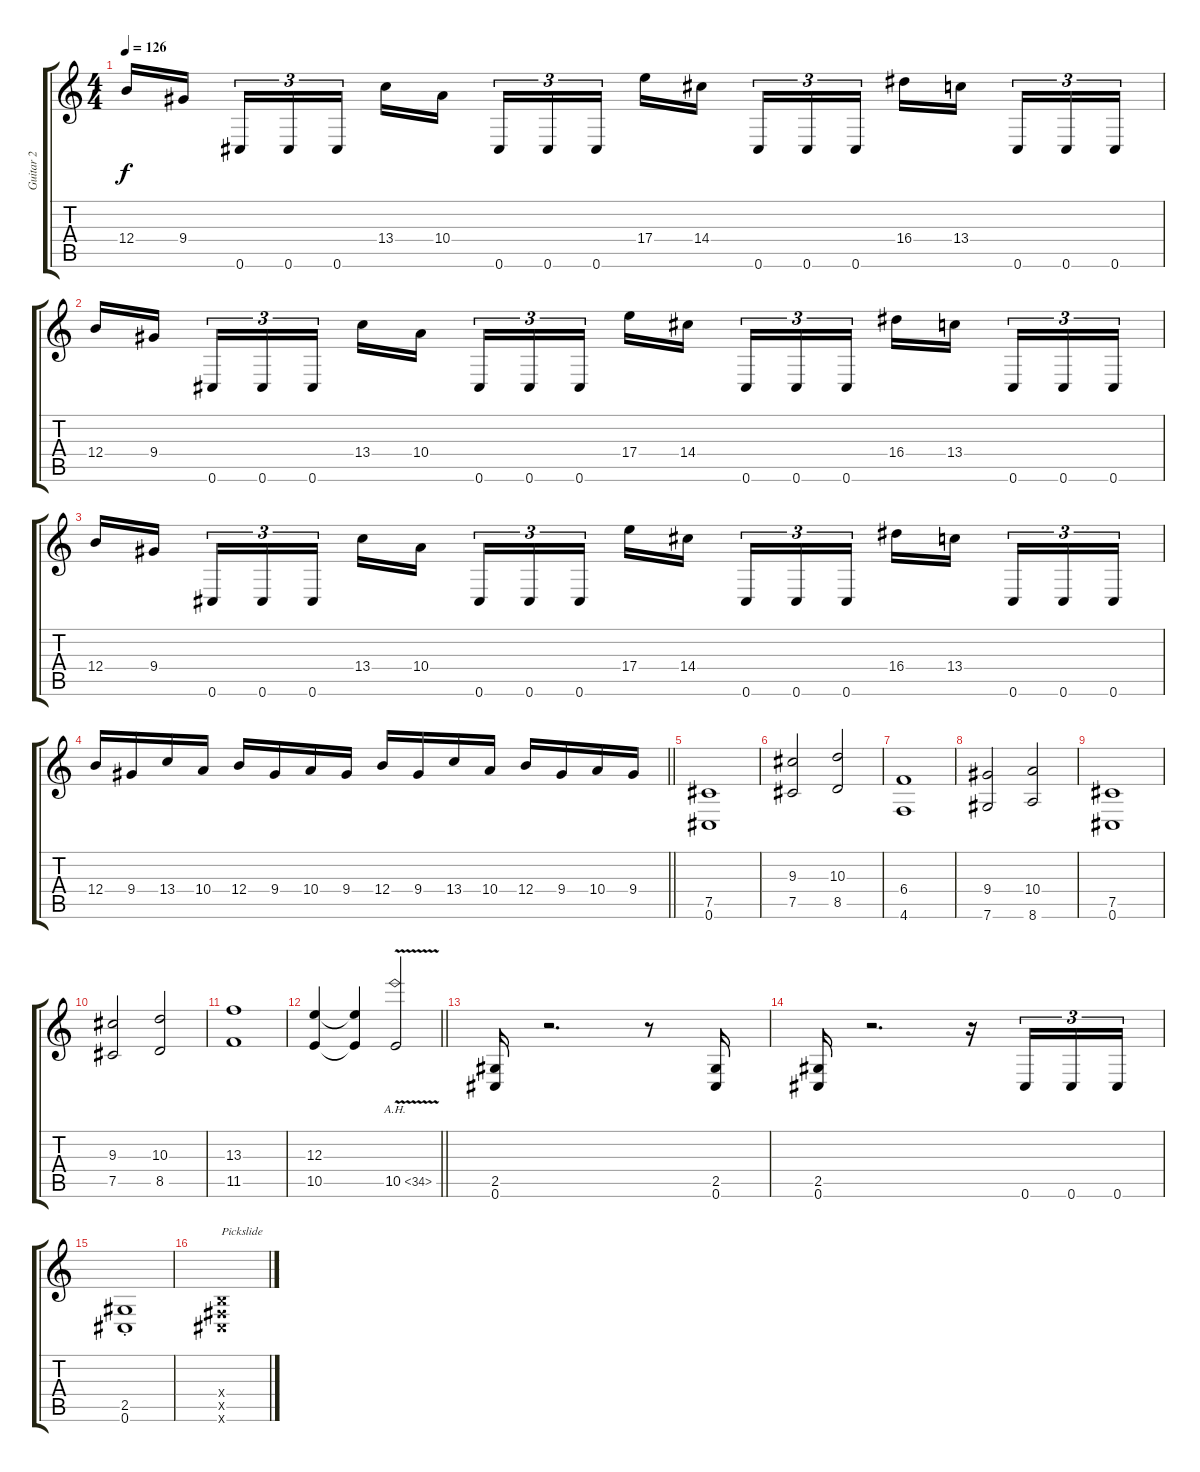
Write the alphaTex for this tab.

\track ("Guitar 2" "Guitar 2") {instrument distortionguitar}
\staff {score tabs}
\tuning (Db4 Ab3 E3 B2 Gb2 Db2) {hide}
\ts (4 4)
\section ("" "")
\tempo 126
\clef g2
\ks c
12.4.16{dy f} 9.4.16{beam splitsecondary} 0.6.16{tu (3 2)} 0.6.16{tu (3 2)} 0.6.16{tu (3 2)} 13.4.16 10.4.16{beam splitsecondary} 0.6.16{tu (3 2)} 0.6.16{tu (3 2)} 0.6.16{tu (3 2)} 17.4.16 14.4.16{beam splitsecondary} 0.6.16{tu (3 2)} 0.6.16{tu (3 2)} 0.6.16{tu (3 2)} 16.4.16 13.4.16{beam splitsecondary} 0.6.16{tu (3 2)} 0.6.16{tu (3 2)} 0.6.16{tu (3 2)} |
12.4.16 9.4.16{beam splitsecondary} 0.6.16{tu (3 2)} 0.6.16{tu (3 2)} 0.6.16{tu (3 2)} 13.4.16 10.4.16{beam splitsecondary} 0.6.16{tu (3 2)} 0.6.16{tu (3 2)} 0.6.16{tu (3 2)} 17.4.16 14.4.16{beam splitsecondary} 0.6.16{tu (3 2)} 0.6.16{tu (3 2)} 0.6.16{tu (3 2)} 16.4.16 13.4.16{beam splitsecondary} 0.6.16{tu (3 2)} 0.6.16{tu (3 2)} 0.6.16{tu (3 2)} |
12.4.16 9.4.16{beam splitsecondary} 0.6.16{tu (3 2)} 0.6.16{tu (3 2)} 0.6.16{tu (3 2)} 13.4.16 10.4.16{beam splitsecondary} 0.6.16{tu (3 2)} 0.6.16{tu (3 2)} 0.6.16{tu (3 2)} 17.4.16 14.4.16{beam splitsecondary} 0.6.16{tu (3 2)} 0.6.16{tu (3 2)} 0.6.16{tu (3 2)} 16.4.16 13.4.16{beam splitsecondary} 0.6.16{tu (3 2)} 0.6.16{tu (3 2)} 0.6.16{tu (3 2)} |
\barLineRight lightlight
12.4.16 9.4.16 13.4.16 10.4.16 12.4.16 9.4.16 10.4.16 9.4.16 12.4.16 9.4.16 13.4.16 10.4.16 12.4.16 9.4.16 10.4.16 9.4.16 |
\section ("" "")
(7.5 0.6).1 |
(9.3 7.5).2 (10.3 8.5).2 |
(6.4 4.6).1 |
(9.4 7.6).2 (10.4 8.6).2 |
(7.5 0.6).1 |
(9.3 7.5).2 (10.3 8.5).2 |
(13.3 11.5).1 |
\barLineRight lightlight
(12.3 10.5).4 (12.3{t} 10.5{t}).4 10.5{ah 24 v}.2 |
\section ("" "")
(2.5 0.6).16 r.2{d} r.8 (2.5 0.6).16 |
(2.5 0.6).16 r.2{d} r.16 0.6.16{tu (3 2)} 0.6.16{tu (3 2)} 0.6.16{tu (3 2)} |
(2.5{st} 0.6{st}).1 |
(0.4{x} 0.5{x} 0.6{x}).1{txt "Pickslide"}
